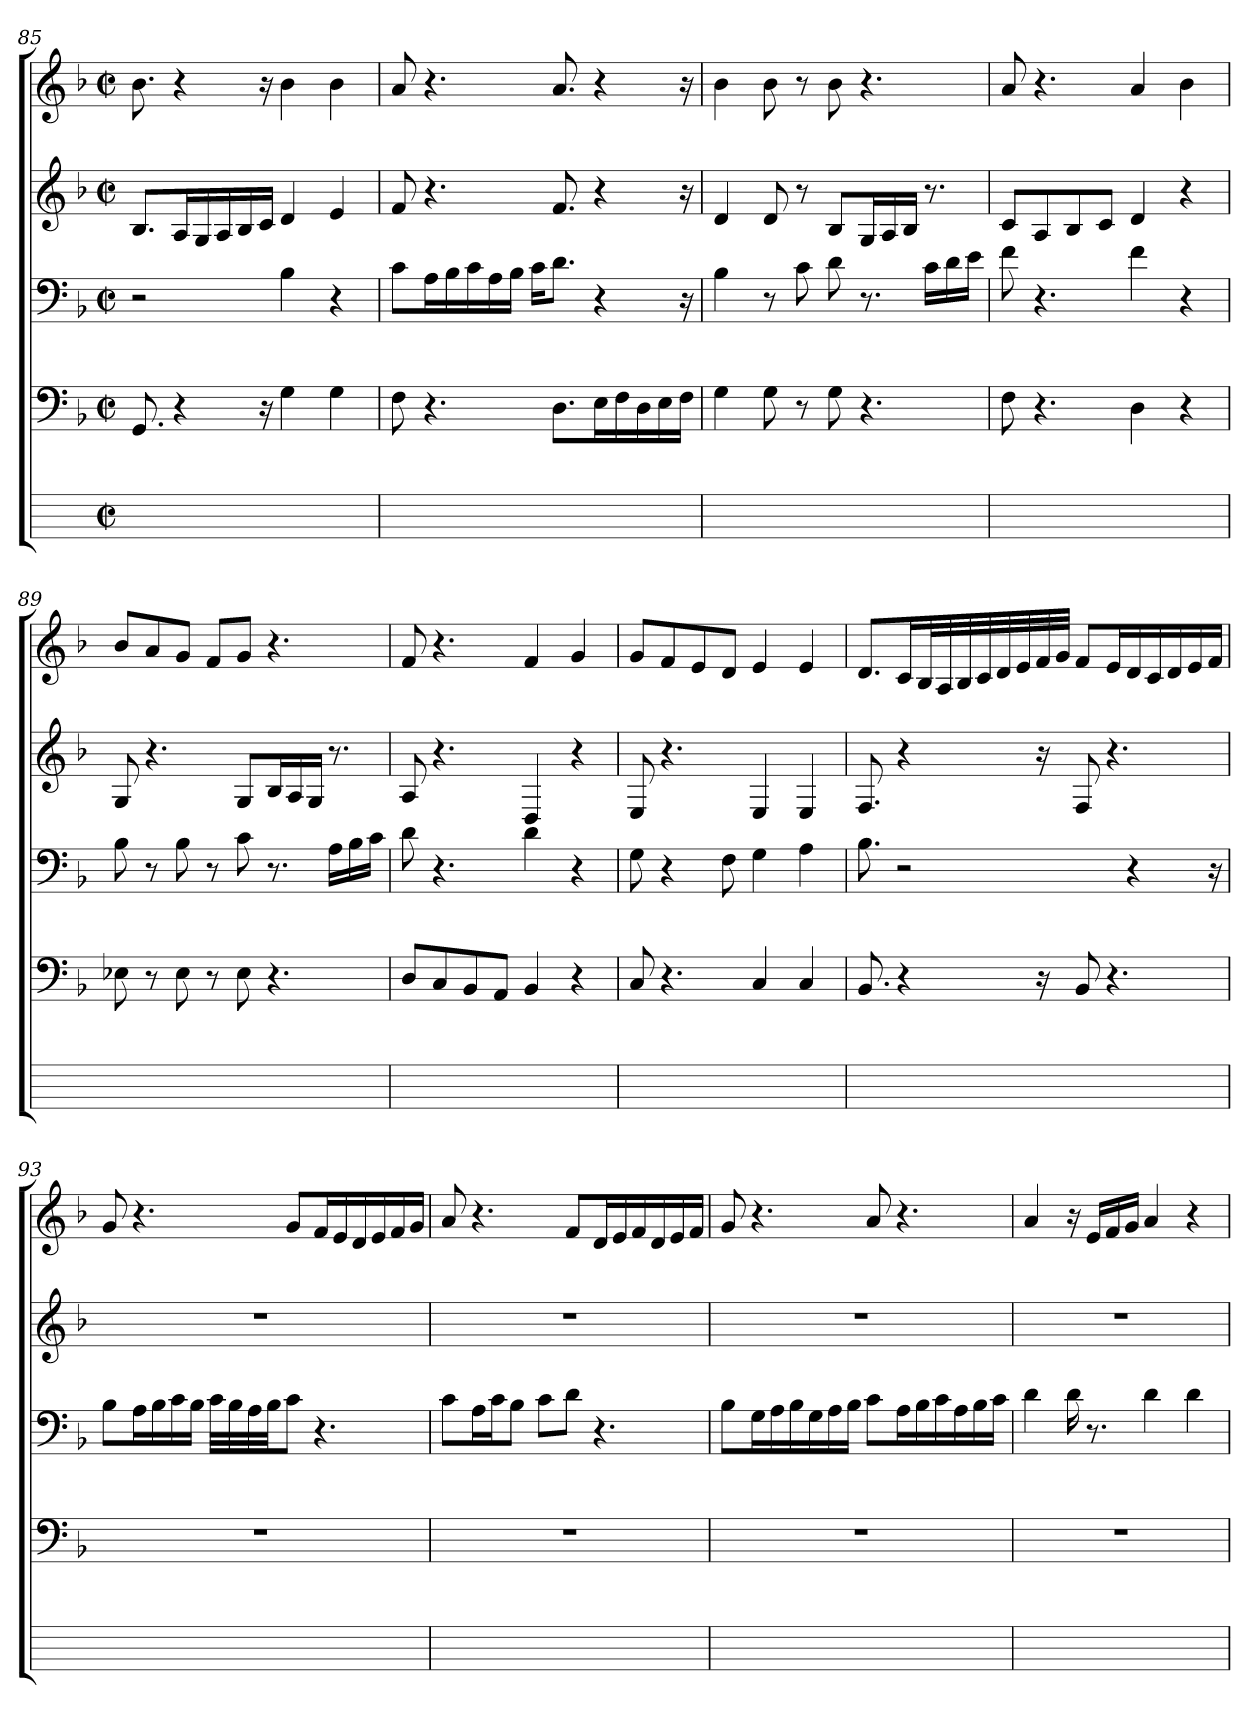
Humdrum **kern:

**kern	**kern	**kern	**kern	**kern
*part5	*part4	*part3	*part2	*part1
*staff5	*staff4	*staff3	*staff2	*staff1
*	*clefF4	*clefF4	*clefG2	*clefG2
*	*k[b-]	*k[b-]	*k[b-]	*k[b-]
*	*F:	*F:	*F:	*F:
*M2/2	*M2/2	*M2/2	*M2/2	*M2/2
*met(c|)	*met(c|)	*met(c|)	*met(c|)	*met(c|)
=85	=85	=85	=85	=85
1ryy	8.GG	2r	8.B-L	8.b-
.	4r	.	16AiL	4r
.	.	.	16Gi	.
.	.	.	16Ai	.
.	.	.	16B-j	.
.	16r	.	16ciJJ	16r
.	4G	4B-	4d	4b-j
.	4Gj	4r	4e	4b-
=86	=86	=86	=86	=86
1ryy	8F	8cL	8f	8a
.	4.r	16AiL	4.r	4.r
.	.	16B-i	.	.
.	.	16ci	.	.
.	.	16Ai	.	.
.	.	16B-iJJ	.	.
.	.	16ciKL	.	.
.	8.DL	8.dJ	8.f	8.a
.	16EiL	4r	4r	4r
.	16Fi	.	.	.
.	16Di	.	.	.
.	16Ei	.	.	.
.	16FiJJ	16r	16r	16r
=87	=87	=87	=87	=87
1ryy	4G	4B-	4d	4b-
.	8G	8r	8d	8b-
.	8r	8c	8r	8r
.	8G	8d	8B-L	8b-
.	4.r	8.r	16GiL	4.r
.	.	.	16Ai	.
.	.	.	16B-jJJ	.
.	.	16ciLL	8.r	.
.	.	16di	.	.
.	.	16eiJJ	.	.
=88	=88	=88	=88	=88
1ryy	8F	8f	8cL	8a
.	4.r	4.r	8Ai	4.r
.	.	.	8B-i	.
.	.	.	8ciJ	.
.	4D	4f	4d	4a
.	4r	4r	4r	4b-
=89	=89	=89	=89	=89
1ryy	8E-X	8B-	8G	8b-jL
.	8r	8r	4.r	8a
.	8E-	8B-	.	8gJ
.	8r	8r	.	8fL
.	8E-	8c	8GjL	8gJ
.	4.r	8.r	16B-iL	4.r
.	.	.	16Ai	.
.	.	.	16GJJ	.
.	.	16AiLL	8.r	.
.	.	16B-i	.	.
.	.	16ciJJ	.	.
=90	=90	=90	=90	=90
1ryy	8DL	8d	8A	8f
.	8Ci	4.r	4.r	4.r
.	8BB-i	.	.	.
.	8AAiJ	.	.	.
.	4BB-	4d	4D	4f
.	4r	4r	4r	4g
=91	=91	=91	=91	=91
1ryy	8C	8G	8E	8gjL
.	4.r	4r	4.r	8f
.	.	.	.	8e
.	.	8F	.	8dJ
.	4Cj	4G	4Ej	4e
.	4C	4A	4E	4e
=92	=92	=92	=92	=92
1ryy	8.BB-	8.B-	8.F	8.dL
.	4r	2r	4r	16ciL
.	.	.	.	32B-iL
.	.	.	.	32Ai
.	.	.	.	32B-i
.	.	.	.	32ci
.	.	.	.	32di
.	.	.	.	32ei
.	16r	.	16r	32fi
.	.	.	.	32giJJJ
.	8BB-j	.	8Fj	8fL
.	4.r	.	4.r	16eiL
.	.	4r	.	16di
.	.	.	.	16ci
.	.	.	.	16di
.	.	.	.	16ei
.	.	16r	.	16fiJJ
=93	=93	=93	=93	=93
1ryy	1r	8B-L	1r	8g
.	.	16AiL	.	4.r
.	.	16B-i	.	.
.	.	16ci	.	.
.	.	16B-iJJ	.	.
.	.	32ciLLL	.	.
.	.	32B-i	.	.
.	.	32Ai	.	.
.	.	32B-iJJ	.	.
.	.	8cJ	.	8gL
.	.	4.r	.	16fiL
.	.	.	.	16ei
.	.	.	.	16di
.	.	.	.	16ei
.	.	.	.	16fi
.	.	.	.	16giJJ
=94	=94	=94	=94	=94
1ryy	1r	8cL	1r	8a
.	.	16AiL	.	4.r
.	.	16ciJ	.	.
.	.	8B-iJ	.	.
.	.	8ciL	.	.
.	.	8dJ	.	8fL
.	.	4.r	.	16diL
.	.	.	.	16ei
.	.	.	.	16fi
.	.	.	.	16di
.	.	.	.	16ei
.	.	.	.	16fiJJ
=95	=95	=95	=95	=95
1ryy	1r	8B-L	1r	8g
.	.	16GiL	.	4.r
.	.	16Ai	.	.
.	.	16B-i	.	.
.	.	16Gi	.	.
.	.	16Ai	.	.
.	.	16B-iJJ	.	.
.	.	8cL	.	8a
.	.	16AiL	.	4.r
.	.	16B-i	.	.
.	.	16ci	.	.
.	.	16Ai	.	.
.	.	16B-i	.	.
.	.	16ciJJ	.	.
=96	=96	=96	=96	=96
1ryy	1r	4d	1r	4aj
.	.	16dj	.	16r
.	.	8.r	.	16eiLL
.	.	.	.	16fi
.	.	.	.	16giJJ
.	.	4dj	.	4a
.	.	4d	.	4r
=	=	=	=	=
*-	*-	*-	*-	*-
